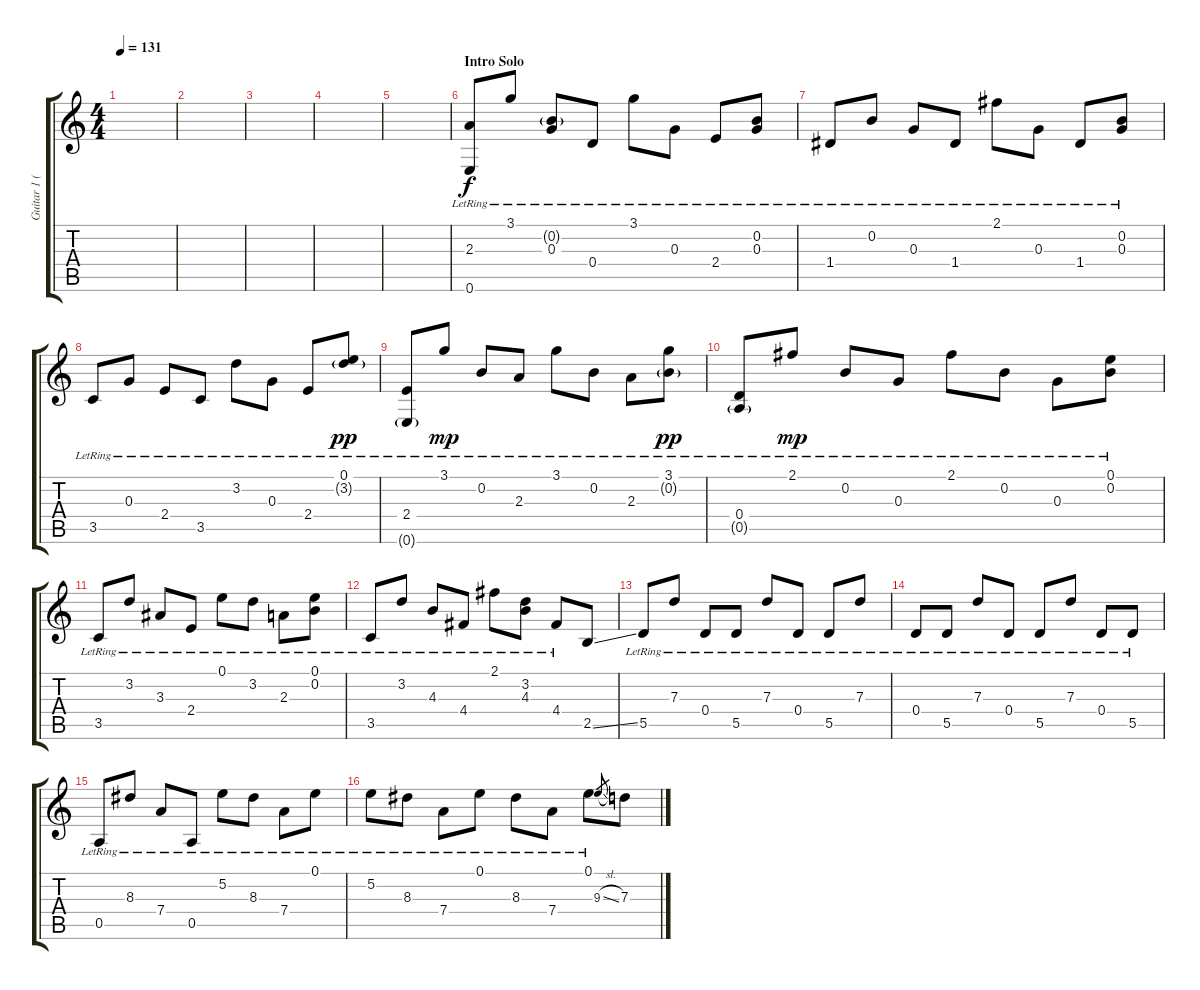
\track ("Guitar 1 (Clean)" "Guitar 1 (") {instrument electricguitarclean}
\staff {score tabs}
\tuning (E4 B3 G3 D3 A2 E2) {hide}
\ts (4 4)
\tempo 131
\clef g2
\ks c
|
|
|
|
|
\section ("" "Intro Solo")
(2.3{lr} 0.6{lr}).8 3.1{lr}.8 (0.2{g lr} 0.3{lr}).8 0.4{lr}.8 3.1{lr}.8 0.3{lr}.8 2.4{lr}.8 (0.2{lr} 0.3{lr}).8 |
1.4{lr}.8 0.2{lr}.8 0.3{lr}.8 1.4{lr}.8 2.1{lr}.8 0.3{lr}.8 1.4{lr}.8 (0.2{lr} 0.3{lr}).8 |
3.5{lr}.8 0.3{lr}.8 2.4{lr}.8 3.5{lr}.8 3.2{lr}.8 0.3{lr}.8 2.4{lr}.8 (0.1{lr} 3.2{g lr}).8{dy pp} |
(2.4{lr} 0.6{g lr}).8 3.1{lr}.8{dy mp} 0.2{lr}.8 2.3{lr}.8 3.1{lr}.8 0.2{lr}.8 2.3{lr}.8 (3.1{lr} 0.2{g lr}).8{dy pp} |
(0.4{lr} 0.5{g lr}).8 2.1{lr}.8{dy mp} 0.2{lr}.8 0.3{lr}.8 2.1{lr}.8 0.2{lr}.8 0.3{lr}.8 (0.1{lr} 0.2{lr}).8 |
3.5{lr}.8 3.2{lr}.8 3.3{lr}.8 2.4{lr}.8 0.1{lr}.8 3.2{lr}.8 2.3{lr}.8 (0.1{lr} 0.2{lr}).8 |
3.5{lr}.8 3.2{lr}.8 4.3{lr}.8 4.4{lr}.8 2.1{lr}.8 (3.2{lr} 4.3{lr}).8 4.4{lr}.8 2.5{ss}.8 |
5.5{lr}.8 7.3{lr}.8 0.4{lr}.8 5.5{lr}.8 7.3{lr}.8 0.4{lr}.8 5.5{lr}.8 7.3{lr}.8 |
0.4{lr}.8 5.5{lr}.8 7.3{lr}.8 0.4{lr}.8 5.5{lr}.8 7.3{lr}.8 0.4{lr}.8 5.5{lr}.8 |
0.5{lr}.8 8.3{lr}.8 7.4{lr}.8 0.5{lr}.8 5.2{lr}.8 8.3{lr}.8 7.4{lr}.8 0.1{lr}.8 |
5.2{lr}.8 8.3{lr}.8 7.4{lr}.8 0.1{lr}.8 8.3{lr}.8 7.4{lr}.8 0.1{lr}.8 9.3{sl}.8{gr} 7.3.8
